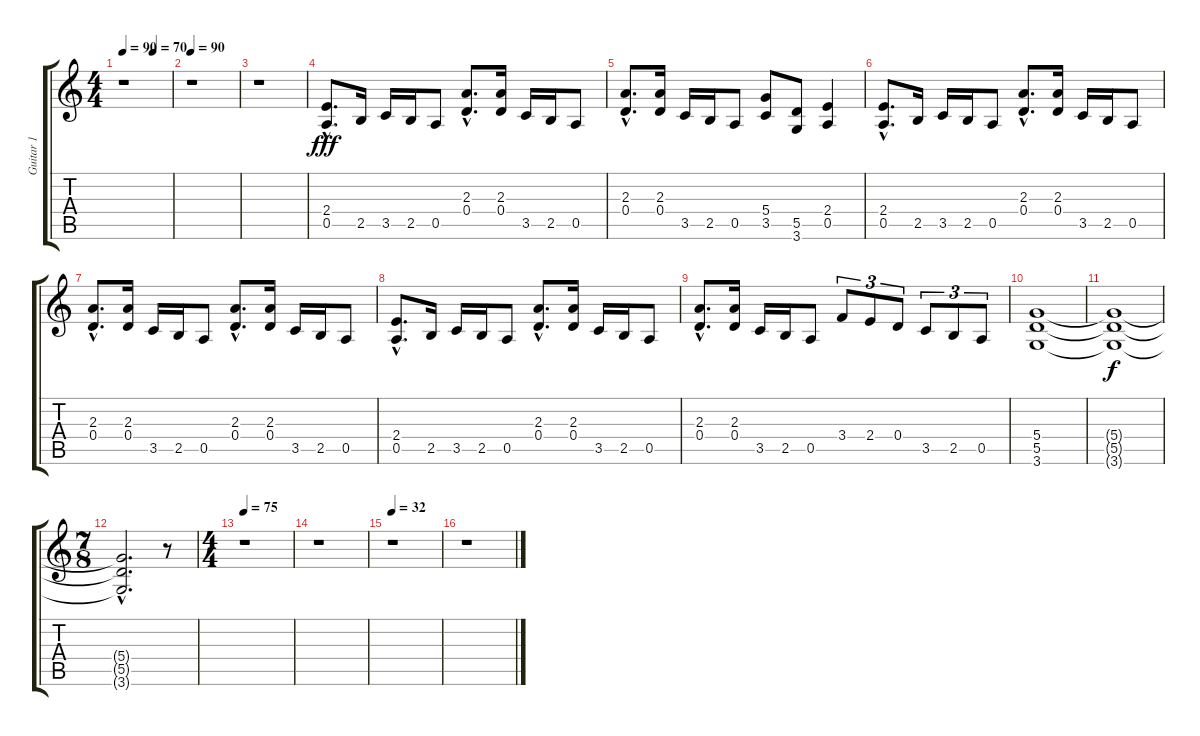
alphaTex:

\track ("Guitar 1" "Guitar 1") {instrument distortionguitar}
\staff {score tabs}
\tuning (E4 B3 G3 D3 A2 E2) {hide}
\ts (4 4)
\tempo 90
\tempo (70 0.625)
\clef g2
\ks c
r.1{dy fff} |
\tempo 90
r.1 |
r.1 |
(2.4{hac} 0.5{hac}).8{d} 2.5.16 3.5.16 2.5.16 0.5.8 (2.3{hac} 0.4{hac}).8{d} (2.3 0.4).16 3.5.16 2.5.16 0.5.8 |
(2.3{hac} 0.4{hac}).8{d} (2.3 0.4).16 3.5.16 2.5.16 0.5.8 (5.4 3.5).8 (5.5 3.6).8 (2.4 0.5).4 |
(2.4{hac} 0.5{hac}).8{d} 2.5.16 3.5.16 2.5.16 0.5.8 (2.3{hac} 0.4{hac}).8{d} (2.3 0.4).16 3.5.16 2.5.16 0.5.8 |
(2.3{hac} 0.4{hac}).8{d} (2.3 0.4).16 3.5.16 2.5.16 0.5.8 (2.3{hac} 0.4{hac}).8{d} (2.3 0.4).16 3.5.16 2.5.16 0.5.8 |
(2.4{hac} 0.5{hac}).8{d} 2.5.16 3.5.16 2.5.16 0.5.8 (2.3{hac} 0.4{hac}).8{d} (2.3 0.4).16 3.5.16 2.5.16 0.5.8 |
(2.3{hac} 0.4{hac}).8{d} (2.3 0.4).16 3.5.16 2.5.16 0.5.8 3.4.8{tu (3 2)} 2.4.8{tu (3 2)} 0.4.8{tu (3 2)} 3.5.8{tu (3 2)} 2.5.8{tu (3 2)} 0.5.8{tu (3 2)} |
(5.4 5.5 3.6).1 |
(5.4{t} 5.5{t} 3.6{t}).1{dy f} |
\ts (7 8)
(5.4{hac t} 5.5{hac t} 3.6{hac t}).2{d} r.8 |
\ts (4 4)
\tempo 75
r.1 |
r.1 |
\tempo 32
r.1 |
r.1
